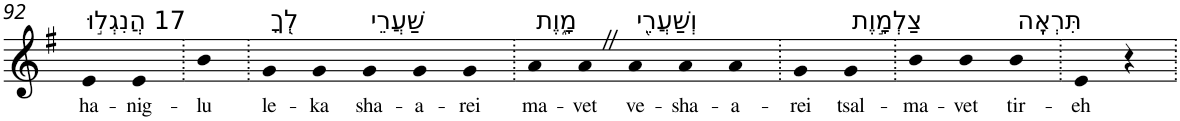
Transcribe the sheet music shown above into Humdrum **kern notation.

**kern	**text
*part1	*part1
*staff1	*staff1
*I"Piano	*
*I'Pno	*
!!LO:PB:g=z
*clefG2	*
*k[f#]	*
*G:	*
=92	=92
!LO:TX:a:t=17 הֲנִגְל֣וּ	!
!	!LO:LY:b
4e	ha-
!	!LO:LY:b
4e	-nig-
=93.	=93.
!	!LO:LY:b
4b	-lu
=94.	=94.
!LO:TX:a:t=לְ֭ךָ	!
!	!LO:LY:b
4g	le-
!	!LO:LY:b
4g	-ka
!LO:TX:a:t=שַׁעֲרֵי	!
!	!LO:LY:b
4g	sha-
!	!LO:LY:b
4g	-a-
!	!LO:LY:b
4g	-rei
=95.	=95.
!LO:TX:a:t=מָ֑וֶת	!
!	!LO:LY:b
4a	ma-
!	!LO:LY:b
4aZ	-vet
!LO:TX:a:t=וְשַׁעֲרֵ֖י	!
!	!LO:LY:b
4a	ve-
!	!LO:LY:b
4a	-sha-
!	!LO:LY:b
4a	-a-
=96.	=96.
!	!LO:LY:b
4g	-rei
!LO:TX:a:t=צַלְמָ֣וֶת	!
!	!LO:LY:b
4g	tsal-
=97.	=97.
!	!LO:LY:b
4b	-ma-
!	!LO:LY:b
4b	-vet
!LO:TX:a:t=תִּרְאֶֽה	!
!	!LO:LY:b
4b	tir-
=98.	=98.
!	!LO:LY:b
4e	-eh
4r	.
=.	=.
*-	*-
